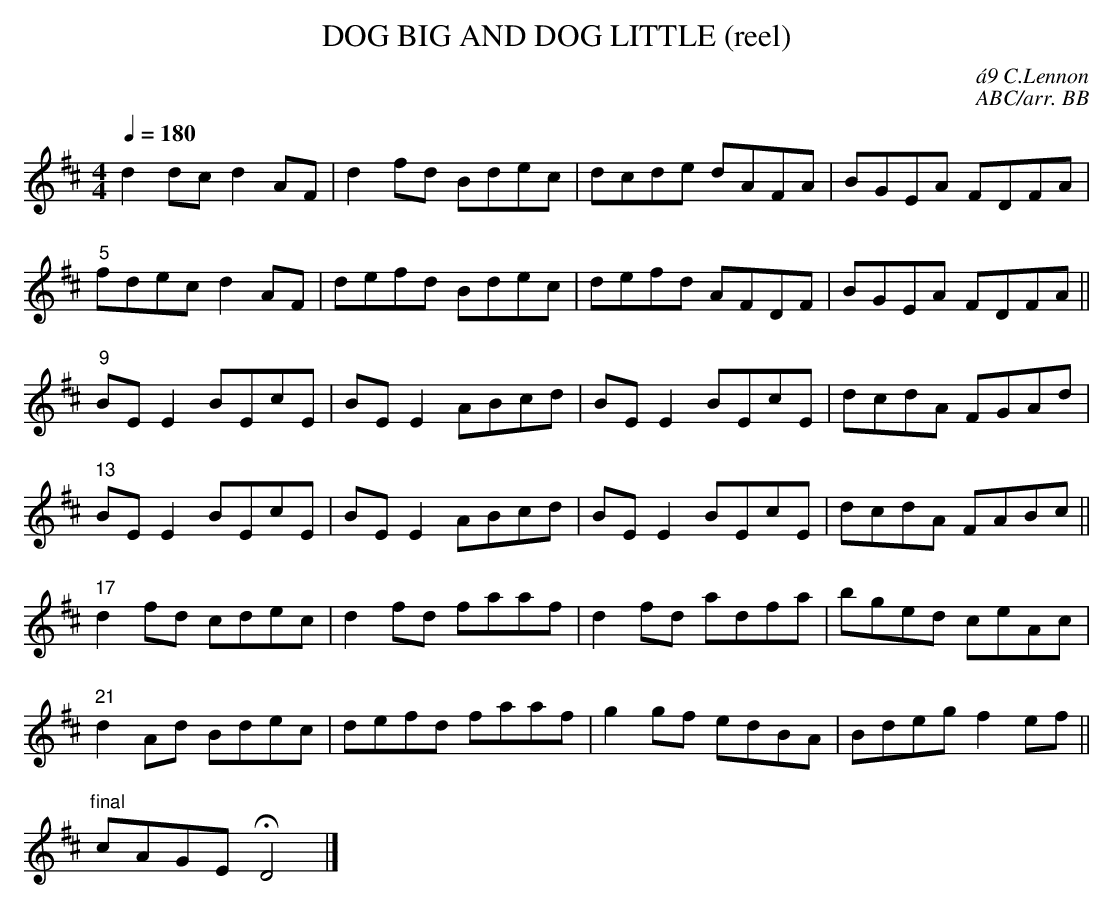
X:1
T:DOG BIG AND DOG LITTLE (reel)
C:\'a9 C.Lennon
C:ABC/arr. BB
sure where it repeats to, so I omitted it here.
after mm 8 and 16.
Q:1/4=180
M:4/4
L:1/8
K:D
d2dc d2AF|d2fd Bdec|dcde dAFA|BGEA FDFA|
"5"fdec d2AF|defd Bdec|defd AFDF|BGEA FDFA||
"9"BEE2 BEcE|BEE2 ABcd|BEE2 BEcE|dcdA FGAd|
"13"BEE2 BEcE|BEE2 ABcd|BEE2 BEcE|dcdA FABc||
"17"d2fd cdec|d2fd faaf|d2fd adfa|bged ceAc|
"21"d2Ad Bdec|defd faaf|g2gf edBA|Bdeg f2 ef||
"final" cAGE HD4|]
